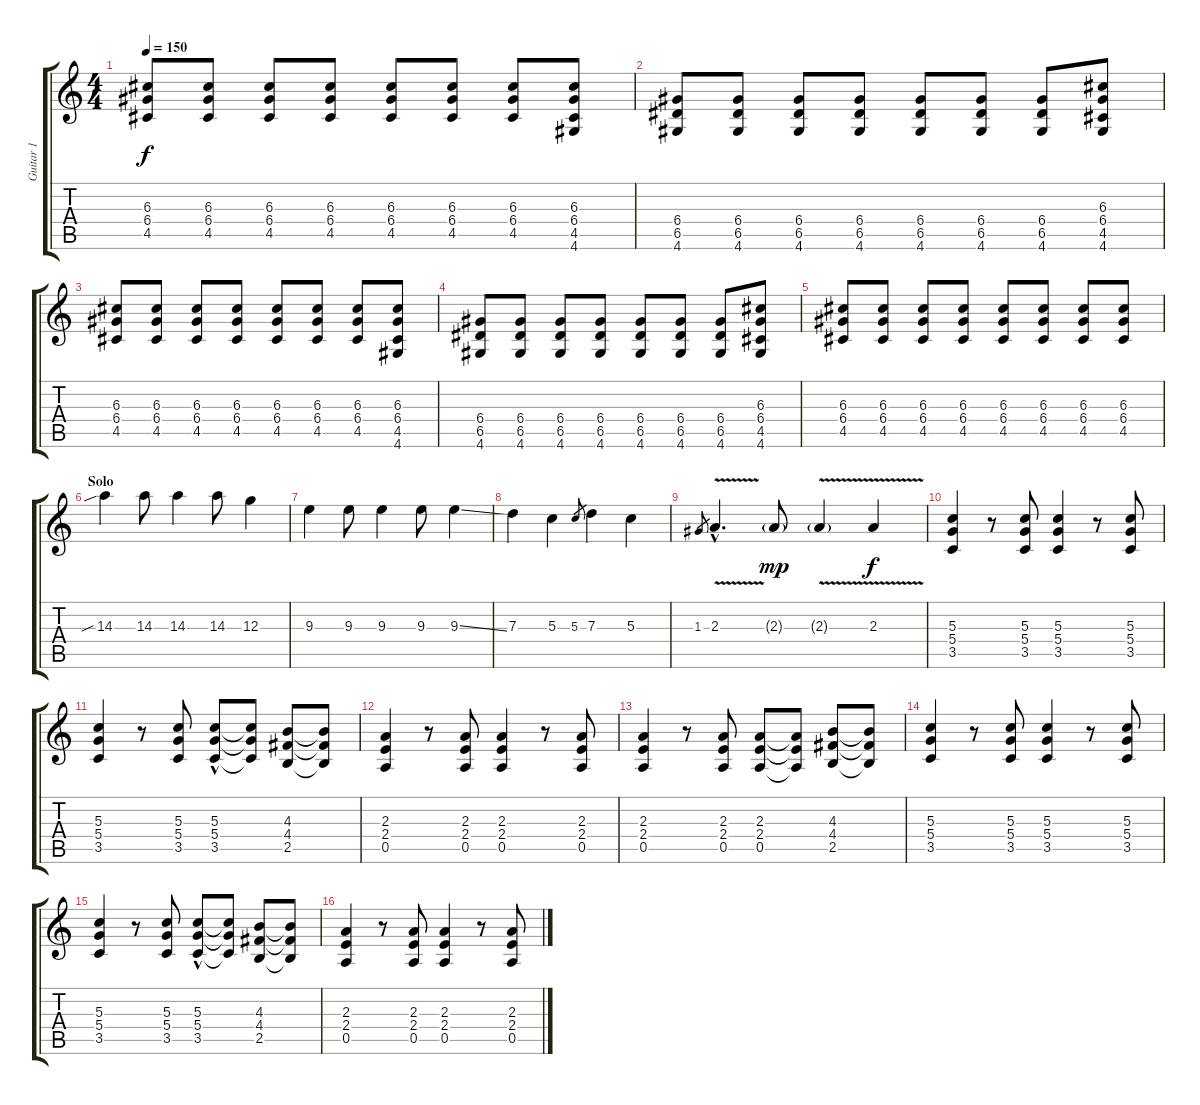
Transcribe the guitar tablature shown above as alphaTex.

\track ("Guitar 1" "Guitar 1") {instrument distortionguitar}
\staff {score tabs}
\tuning (E4 B3 G3 D3 A2 E2) {hide}
\ts (4 4)
\tempo 150
\clef g2
\ks c
(6.3 6.4 4.5).8{dy f} (6.3 6.4 4.5).8 (6.3 6.4 4.5).8 (6.3 6.4 4.5).8 (6.3 6.4 4.5).8 (6.3 6.4 4.5).8 (6.3 6.4 4.5).8 (6.3 6.4 4.5 4.6).8 |
(6.4 6.5 4.6).8 (6.4 6.5 4.6).8 (6.4 6.5 4.6).8 (6.4 6.5 4.6).8 (6.4 6.5 4.6).8 (6.4 6.5 4.6).8 (6.4 6.5 4.6).8 (6.3 6.4 4.5 4.6).8 |
(6.3 6.4 4.5).8 (6.3 6.4 4.5).8 (6.3 6.4 4.5).8 (6.3 6.4 4.5).8 (6.3 6.4 4.5).8 (6.3 6.4 4.5).8 (6.3 6.4 4.5).8 (6.3 6.4 4.5 4.6).8 |
(6.4 6.5 4.6).8 (6.4 6.5 4.6).8 (6.4 6.5 4.6).8 (6.4 6.5 4.6).8 (6.4 6.5 4.6).8 (6.4 6.5 4.6).8 (6.4 6.5 4.6).8 (6.3 6.4 4.5 4.6).8 |
(6.3 6.4 4.5).8 (6.3 6.4 4.5).8 (6.3 6.4 4.5).8 (6.3 6.4 4.5).8 (6.3 6.4 4.5).8 (6.3 6.4 4.5).8 (6.3 6.4 4.5).8 (6.3 6.4 4.5).8 |
\section ("" "Solo")
14.3{sib}.4 14.3.8 14.3.4 14.3.8 12.3.4 |
9.3.4 9.3.8 9.3.4 9.3.8 9.3{ss}.4 |
7.3.4 5.3.4 5.3.8{gr} 7.3.4 5.3.4 |
1.3.8{gr} 2.3{v hac}.4{d} 2.3{g}.8{dy mp} 2.3{v g}.4 2.3{v}.4{dy f} |
(5.3 5.4 3.5).4 r.8 (5.3 5.4 3.5).8 (5.3 5.4 3.5).4 r.8 (5.3 5.4 3.5).8 |
(5.3 5.4 3.5).4 r.8 (5.3 5.4 3.5).8 (5.3 5.4 3.5{hac}).8 (5.3{t} 5.4{t} 3.5{t}).8 (4.3 4.4 2.5).8 (4.3{t} 4.4{t} 2.5{t}).8 |
(2.3 2.4 0.5).4 r.8 (2.3 2.4 0.5).8 (2.3 2.4 0.5).4 r.8 (2.3 2.4 0.5).8 |
(2.3 2.4 0.5).4 r.8 (2.3 2.4 0.5).8 (2.3 2.4 0.5).8 (2.3{t} 2.4{t} 0.5{t}).8 (4.3 4.4 2.5).8 (4.3{t} 4.4{t} 2.5{t}).8 |
(5.3 5.4 3.5).4 r.8 (5.3 5.4 3.5).8 (5.3 5.4 3.5).4 r.8 (5.3 5.4 3.5).8 |
(5.3 5.4 3.5).4 r.8 (5.3 5.4 3.5).8 (5.3 5.4 3.5{hac}).8 (5.3{t} 5.4{t} 3.5{t}).8 (4.3 4.4 2.5).8 (4.3{t} 4.4{t} 2.5{t}).8 |
(2.3 2.4 0.5).4 r.8 (2.3 2.4 0.5).8 (2.3 2.4 0.5).4 r.8 (2.3 2.4 0.5).8
